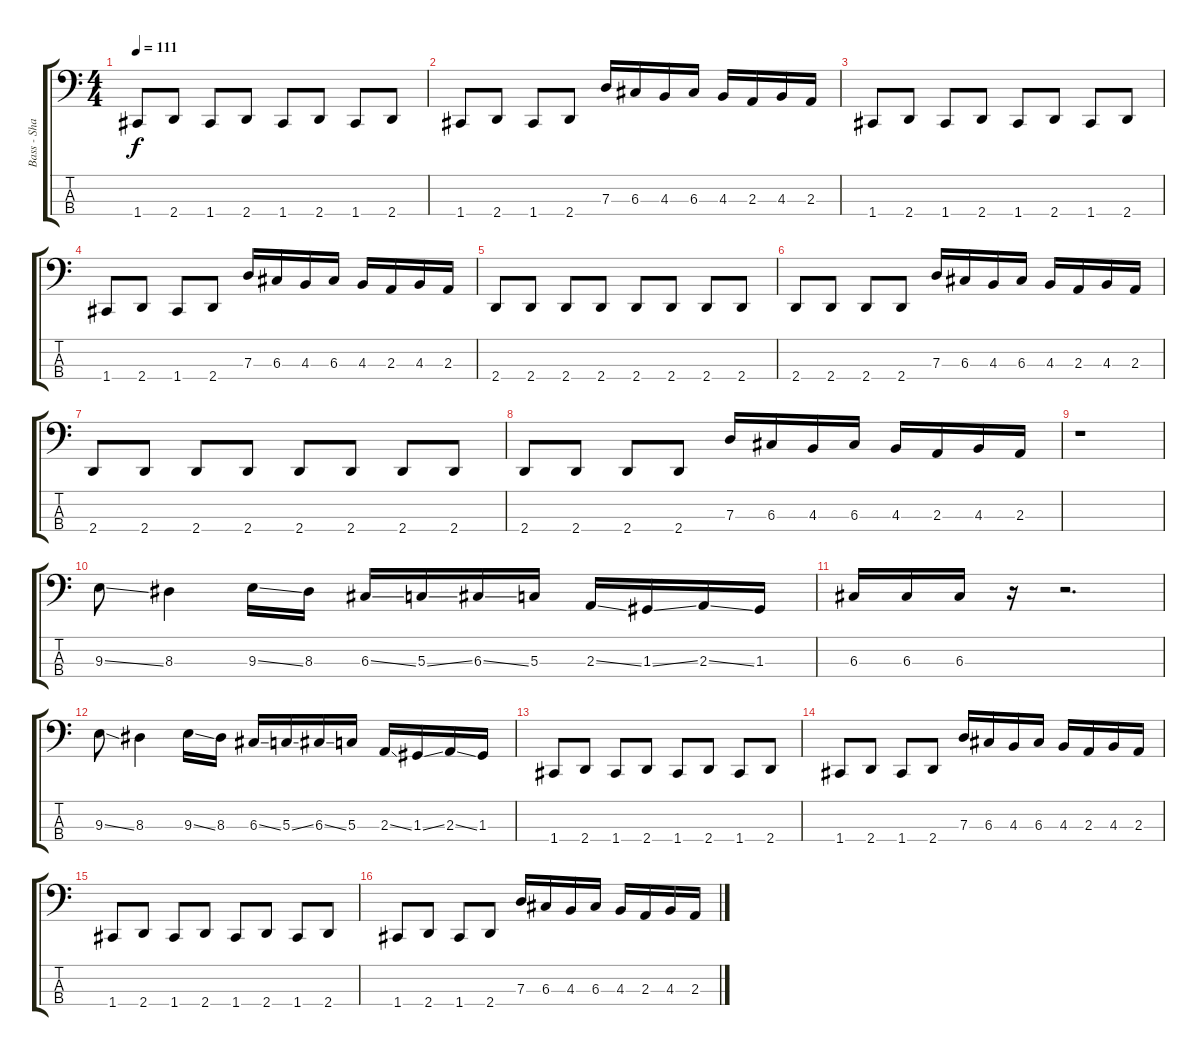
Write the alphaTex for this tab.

\track ("Bass - Shavo" "Bass - Sha") {instrument electricbassfinger}
\staff {score tabs}
\tuning (F2 C2 G1 C1) {hide}
\ts (4 4)
\tempo 111
\clef f4
\ks c
1.4.8{dy f instrument electricbassfinger} 2.4.8 1.4.8 2.4.8 1.4.8 2.4.8 1.4.8 2.4.8 |
1.4.8 2.4.8 1.4.8 2.4.8 7.3.16 6.3.16 4.3.16 6.3.16 4.3.16 2.3.16 4.3.16 2.3.16 |
1.4.8 2.4.8 1.4.8 2.4.8 1.4.8 2.4.8 1.4.8 2.4.8 |
1.4.8 2.4.8 1.4.8 2.4.8 7.3.16 6.3.16 4.3.16 6.3.16 4.3.16 2.3.16 4.3.16 2.3.16 |
2.4.8 2.4.8 2.4.8 2.4.8 2.4.8 2.4.8 2.4.8 2.4.8 |
2.4.8 2.4.8 2.4.8 2.4.8 7.3.16 6.3.16 4.3.16 6.3.16 4.3.16 2.3.16 4.3.16 2.3.16 |
2.4.8 2.4.8 2.4.8 2.4.8 2.4.8 2.4.8 2.4.8 2.4.8 |
2.4.8 2.4.8 2.4.8 2.4.8 7.3.16 6.3.16 4.3.16 6.3.16 4.3.16 2.3.16 4.3.16 2.3.16 |
r.1 |
9.3{ss}.8 8.3.4 9.3{ss}.16 8.3.16 6.3{ss}.16 5.3{ss}.16 6.3{ss}.16 5.3.16 2.3{ss}.16 1.3{ss}.16 2.3{ss}.16 1.3.16 |
6.3.16 6.3.16 6.3.16 r.16 r.2{d} |
9.3{ss}.8 8.3.4 9.3{ss}.16 8.3.16 6.3{ss}.16 5.3{ss}.16 6.3{ss}.16 5.3.16 2.3{ss}.16 1.3{ss}.16 2.3{ss}.16 1.3.16 |
1.4.8 2.4.8 1.4.8 2.4.8 1.4.8 2.4.8 1.4.8 2.4.8 |
1.4.8 2.4.8 1.4.8 2.4.8 7.3.16 6.3.16 4.3.16 6.3.16 4.3.16 2.3.16 4.3.16 2.3.16 |
1.4.8 2.4.8 1.4.8 2.4.8 1.4.8 2.4.8 1.4.8 2.4.8 |
1.4.8 2.4.8 1.4.8 2.4.8 7.3.16 6.3.16 4.3.16 6.3.16 4.3.16 2.3.16 4.3.16 2.3.16
